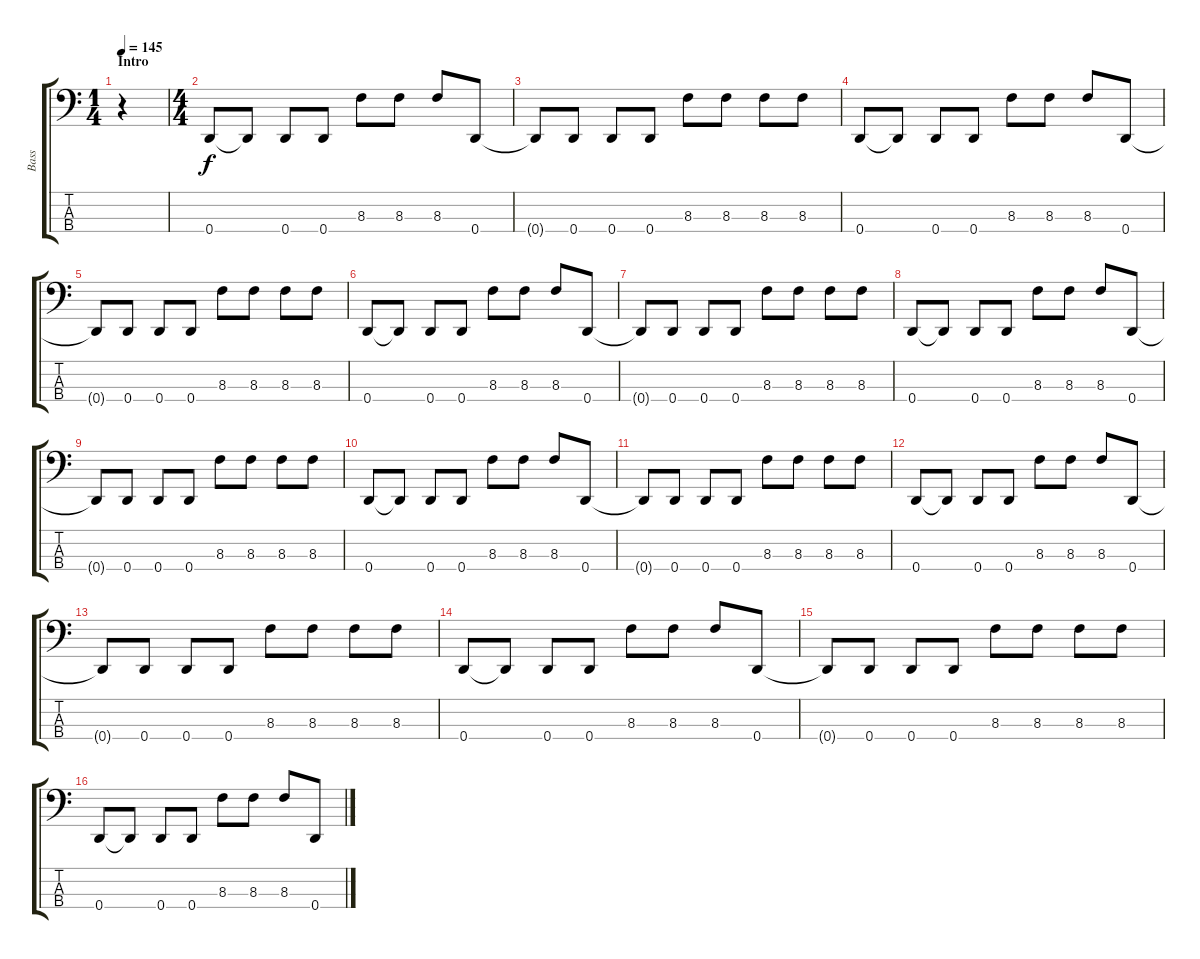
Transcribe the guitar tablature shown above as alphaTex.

\track ("Bass" "Bass") {solo instrument electricbasspick}
\staff {score tabs}
\tuning (G2 D2 A1 D1) {hide}
\ts (1 4)
\section ("" "Intro")
\tempo 145
\clef f4
\ks c
r.4{dy f instrument electricbasspick} |
\ts (4 4)
0.4.8 0.4{t}.8 0.4.8 0.4.8 8.3.8 8.3.8 8.3.8 0.4.8 |
0.4{t}.8 0.4.8 0.4.8 0.4.8 8.3.8 8.3.8 8.3.8 8.3.8 |
0.4.8 0.4{t}.8 0.4.8 0.4.8 8.3.8 8.3.8 8.3.8 0.4.8 |
0.4{t}.8 0.4.8 0.4.8 0.4.8 8.3.8 8.3.8 8.3.8 8.3.8 |
0.4.8 0.4{t}.8 0.4.8 0.4.8 8.3.8 8.3.8 8.3.8 0.4.8 |
0.4{t}.8 0.4.8 0.4.8 0.4.8 8.3.8 8.3.8 8.3.8 8.3.8 |
0.4.8 0.4{t}.8 0.4.8 0.4.8 8.3.8 8.3.8 8.3.8 0.4.8 |
0.4{t}.8 0.4.8 0.4.8 0.4.8 8.3.8 8.3.8 8.3.8 8.3.8 |
0.4.8 0.4{t}.8 0.4.8 0.4.8 8.3.8 8.3.8 8.3.8 0.4.8 |
0.4{t}.8 0.4.8 0.4.8 0.4.8 8.3.8 8.3.8 8.3.8 8.3.8 |
0.4.8 0.4{t}.8 0.4.8 0.4.8 8.3.8 8.3.8 8.3.8 0.4.8 |
0.4{t}.8 0.4.8 0.4.8 0.4.8 8.3.8 8.3.8 8.3.8 8.3.8 |
0.4.8 0.4{t}.8 0.4.8 0.4.8 8.3.8 8.3.8 8.3.8 0.4.8 |
0.4{t}.8 0.4.8 0.4.8 0.4.8 8.3.8 8.3.8 8.3.8 8.3.8 |
0.4.8 0.4{t}.8 0.4.8 0.4.8 8.3.8 8.3.8 8.3.8 0.4.8
